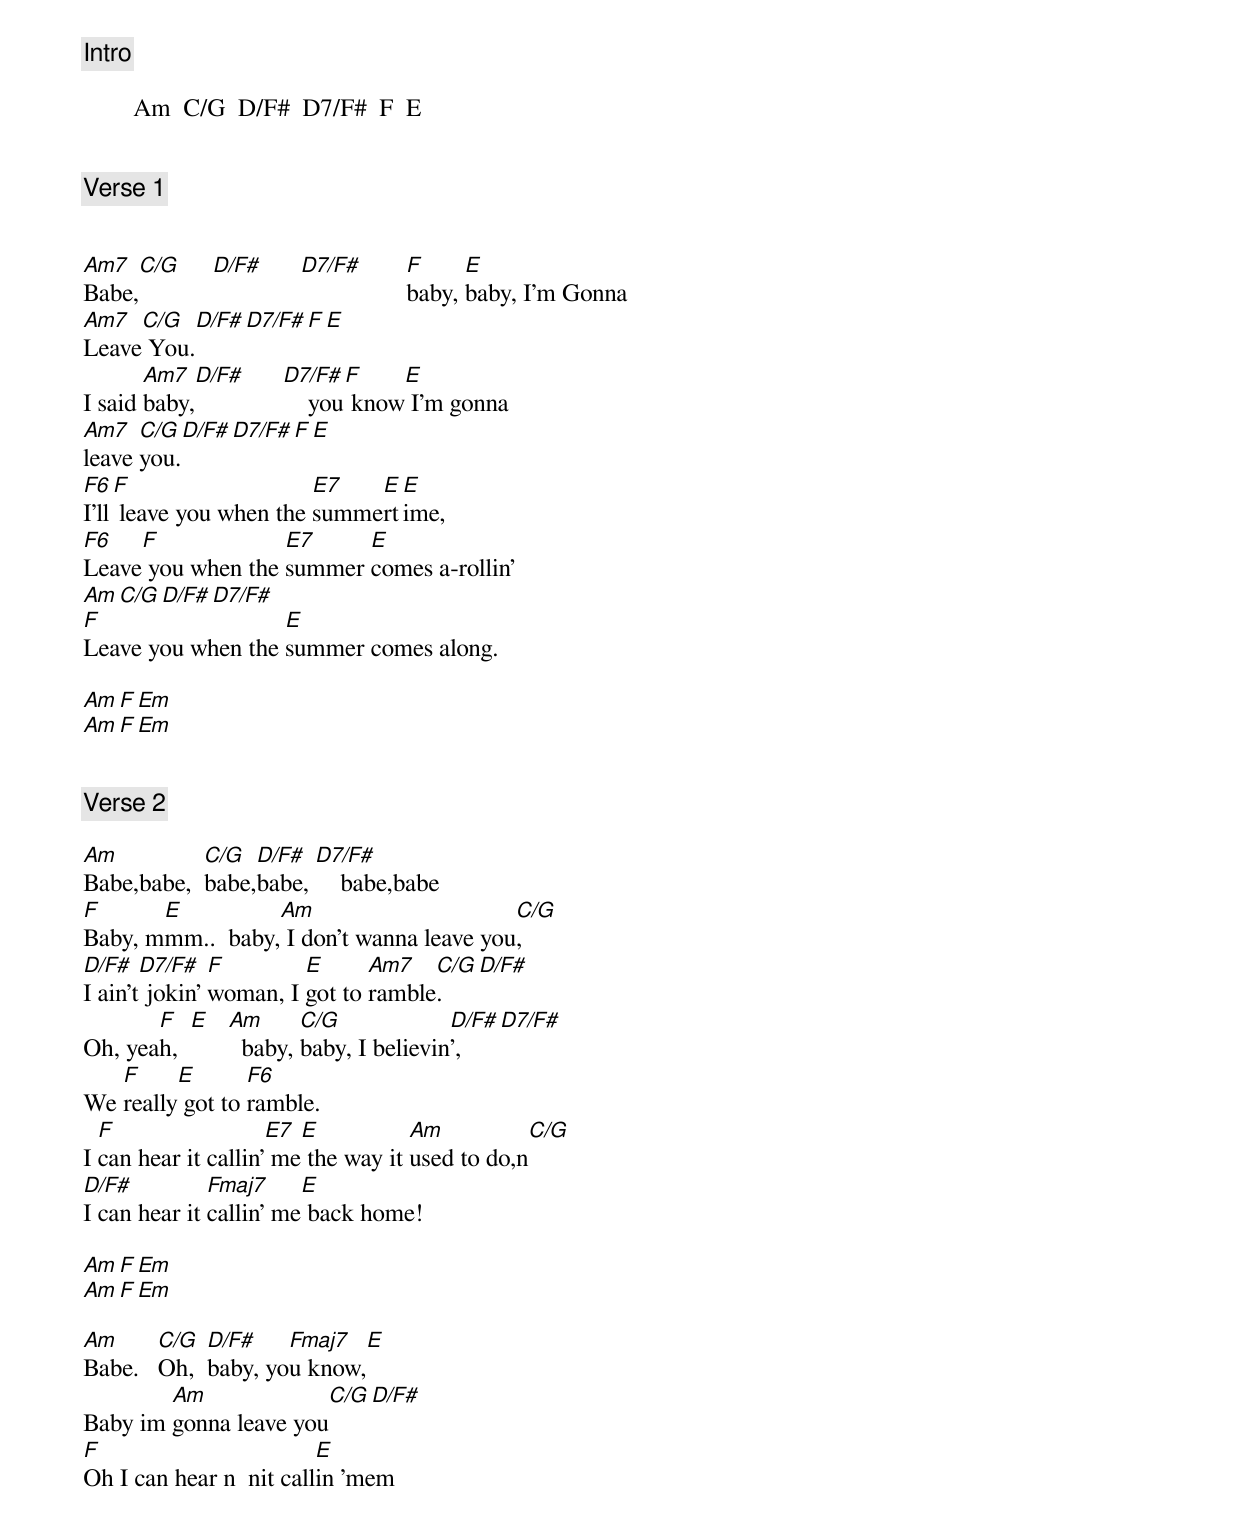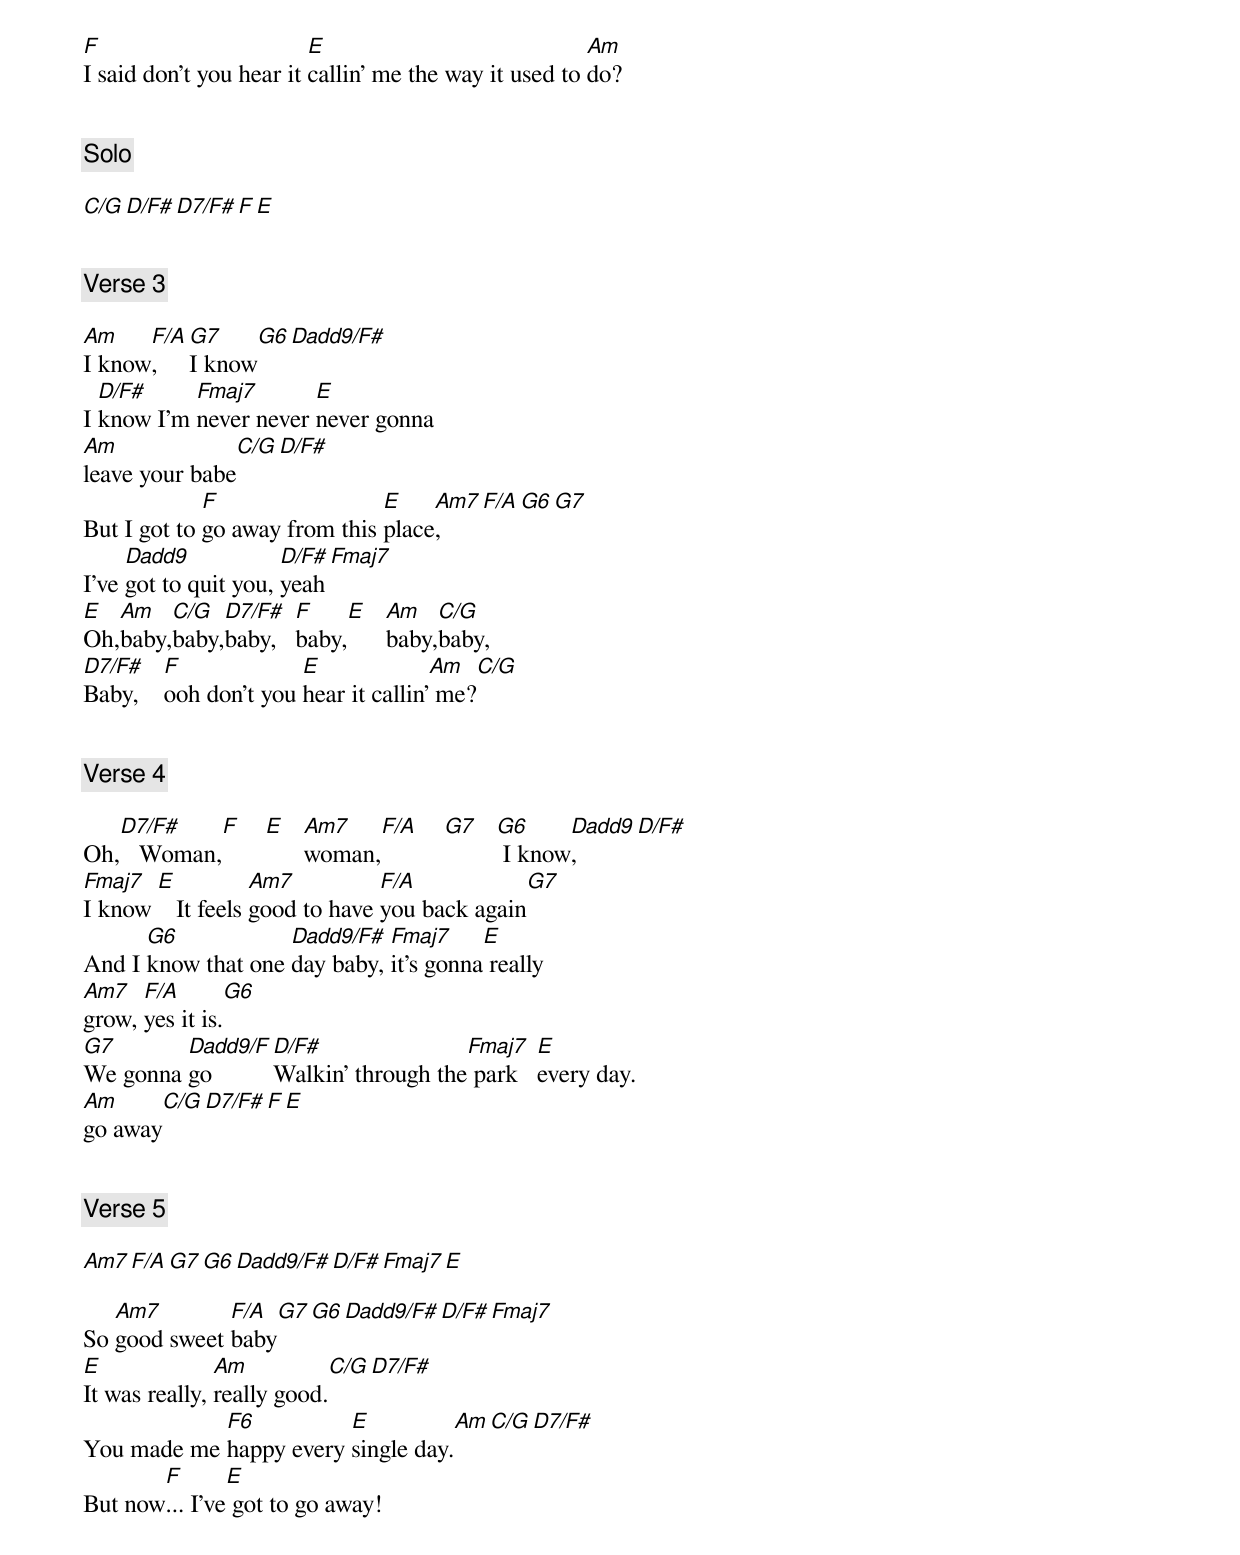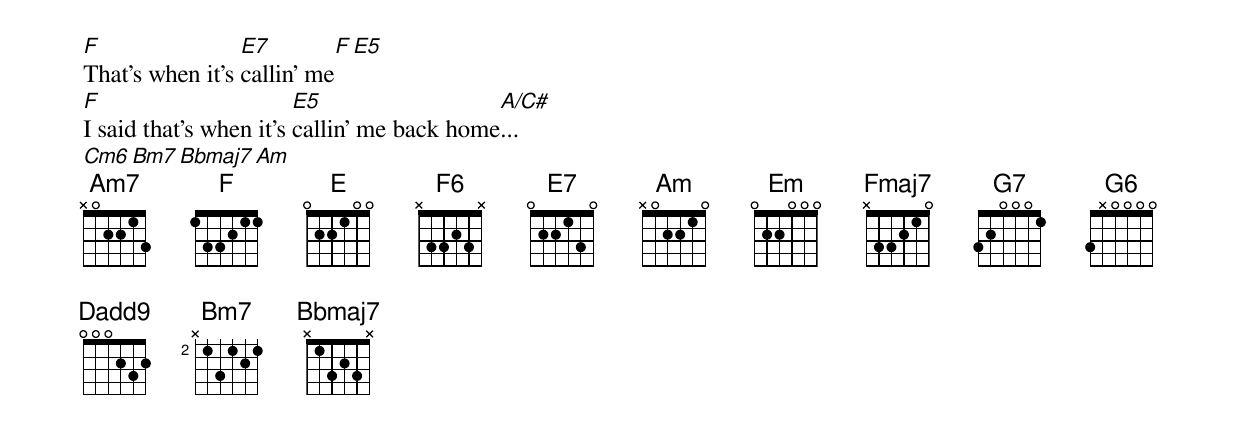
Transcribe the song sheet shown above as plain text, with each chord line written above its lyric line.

[Intro]

        Am  C/G  D/F#  D7/F#  F  E


[Verse 1]


Am7  C/G  D/F#  D7/F#  F     E
Babe,                  baby, baby, I'm Gonna
Am7  C/G  D/F#  D7/F#  F   E
Leave You.
       Am7  D/F#  D7/F#  F    E
I said baby,          you know I'm gonna
Am7   C/G  D/F#  D7/F#  F   E
leave you.
F6  F                   E7   E E
I'll leave you when the summertime,
F6   F             E7     E
Leave you when the summer comes a-rollin'
Am  C/G  D/F#  D7/F#
F                  E
Leave you when the summer comes along.

Am    F   Em
Am    F   Em


[Verse 2]

Am          C/G  D/F#  D7/F#
Babe,babe,  babe,babe,     babe,babe
F      E          Am                      C/G
Baby, mmm..  baby, I don't wanna leave you,
D/F#   D7/F#   F        E      Am7   C/G  D/F#
I ain't jokin' woman, I got to ramble.
       F   E  Am      C/G             D/F# D7/F#
Oh, yeah,       baby, baby, I believin',
   F     E       F6
We really got to ramble.
  F                  E7 E           Am          C/G
I can hear it callin' me the way it used to do,n
D/F#          Fmaj7     E
I can hear it callin' me back home!

Am     F   Em
Am     F   Em

Am      C/G  D/F#    Fmaj7  E
Babe.   Oh,  baby, you know,
        Am             C/G  D/F#
Baby im gonna leave you
F                        E
Oh I can hear n  nit callin 'mem
F                        E                             Am
I said don't you hear it callin' me the way it used to do?


[Solo]

C/G  D/F#  D7/F#  F  E


[Verse 3]

Am    F/A   G7    G6   Dadd9/F#
I know,     I know
  D/F#     Fmaj7       E
I know I'm never never never gonna
Am             C/G  D/F#
leave your babe
             F                 E    Am7  F/A  G6  G7
But I got to go away from this place,
     Dadd9            D/F#  Fmaj7
I've got to quit you, yeah
E  Am   C/G  D7/F#   F    E  Am   C/G
Oh,baby,baby,baby,   baby,   baby,baby,
D7/F#    F             E              Am  C/G
Baby,    ooh don't you hear it callin' me?


[Verse 4]

   D7/F#    F   E  Am7   F/A G7 G6     Dadd9      D/F#
Oh,   Woman,       woman,        I know,
Fmaj7  E           Am7          F/A           G7
I know    It feels good to have you back again
      G6            Dadd9/F#  Fmaj7     E
And I know that one day baby, it's gonna really
Am7   F/A       G6
grow, yes it is.
G7       Dadd9/F  D/F#               Fmaj7   E
We gonna go       Walkin' through the park   every day.
Am      C/G  D7/F#  F   E
go away


[Verse 5]

Am7   F/A   G7  G6  Dadd9/F#  D/F#  Fmaj7  E

   Am7        F/A   G7  G6  Dadd9/F#  D/F#  Fmaj7
So good sweet baby
E              Am          C/G  D7/F#
It was really, really good.
            F6          E          Am  C/G  D7/F#
You made me happy every single day.
       F       E
But now... I've got to go away!
F                E7        F   E5
That's when it's callin' me
F                       E5                  A/C#
I said that's when it's callin' me back home...
Cm6   Bm7  Bbmaj7  Am
